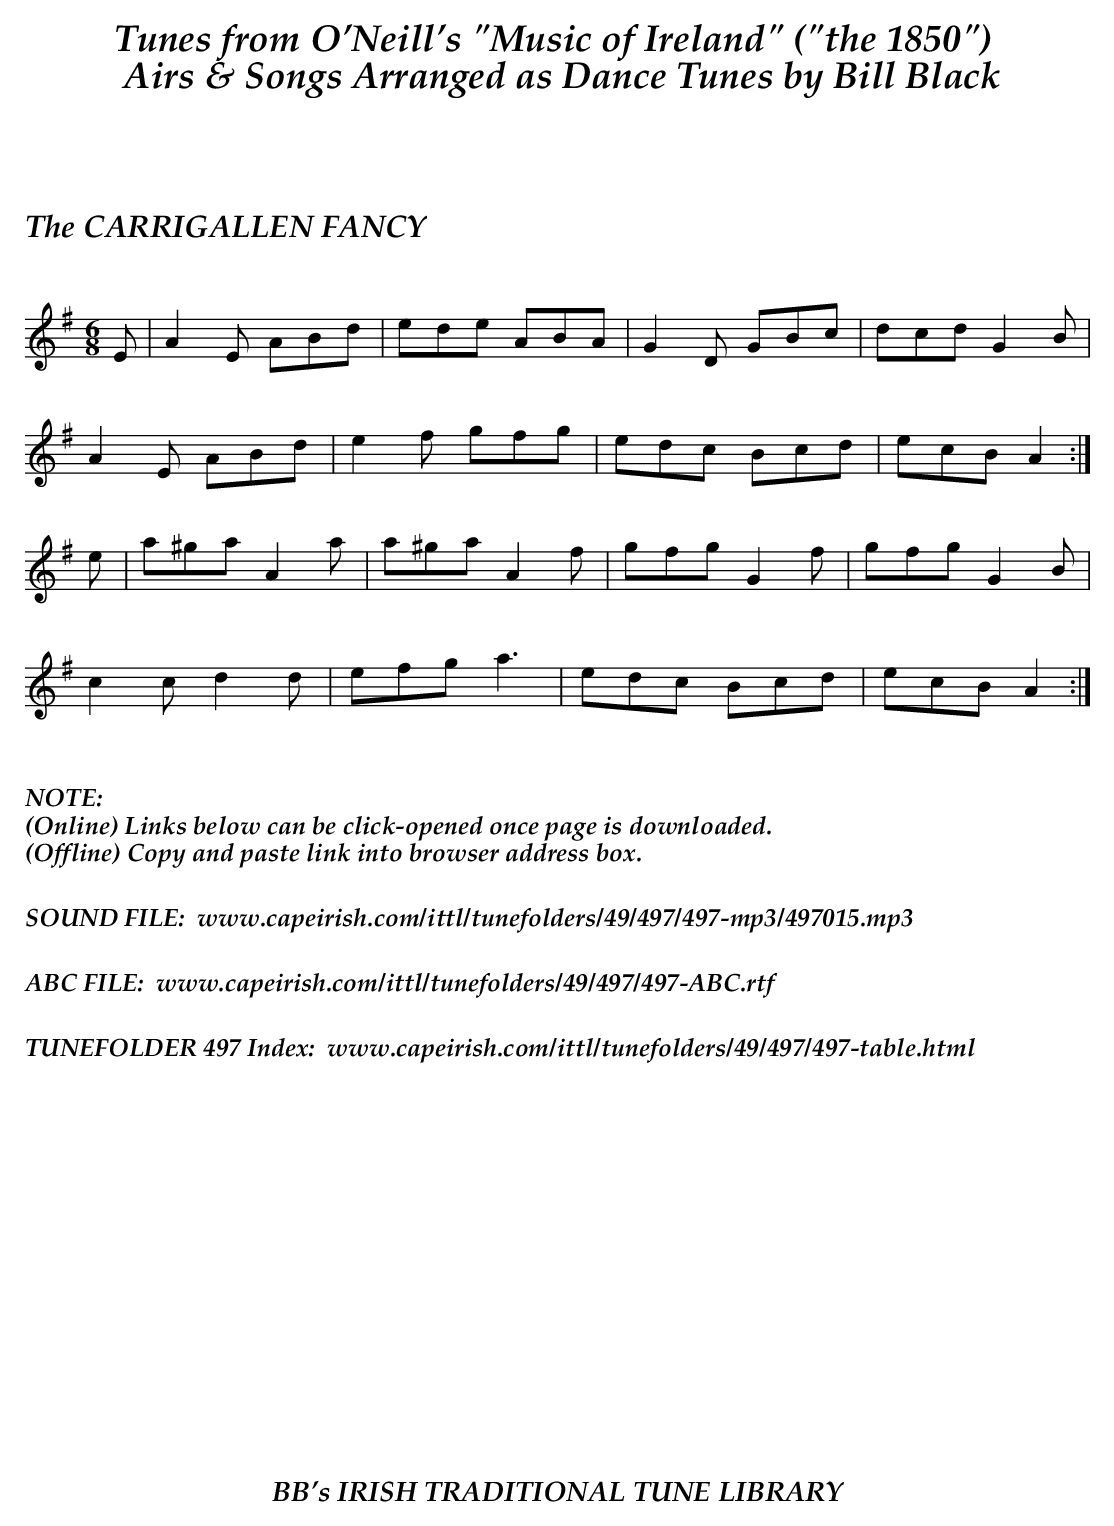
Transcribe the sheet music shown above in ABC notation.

X:1
T:CARRIGALLEN FANCY, The
M:6/8
L:1/8
K:Ador
E|A2E ABd|ede ABA|G2D GBc|dcd G2B|
A2E ABd|e2f gfg|edc Bcd|ecB A2:|
e|a^ga A2a|a^ga A2f|gfg G2f|gfg G2B|
c2c d2d|efg a3|edc Bcd|ecB A2:|
%%vskip .3in
%%textoption left
%%textfont "Palatino-BoldItalic" 16
%%begintext
%%NOTE:
(Online) Links below can be click-opened once page is downloaded.
(Offline) Copy and paste link into browser address box.
%%
%%
SOUND FILE:  www.capeirish.com/ittl/tunefolders/49/497/497-mp3/497015.mp3
%%
%%
ABC FILE:  www.capeirish.com/ittl/tunefolders/49/497/497-ABC.rtf
%%
%%
TUNEFOLDER 497 Index:  www.capeirish.com/ittl/tunefolders/49/497/497-table.html
